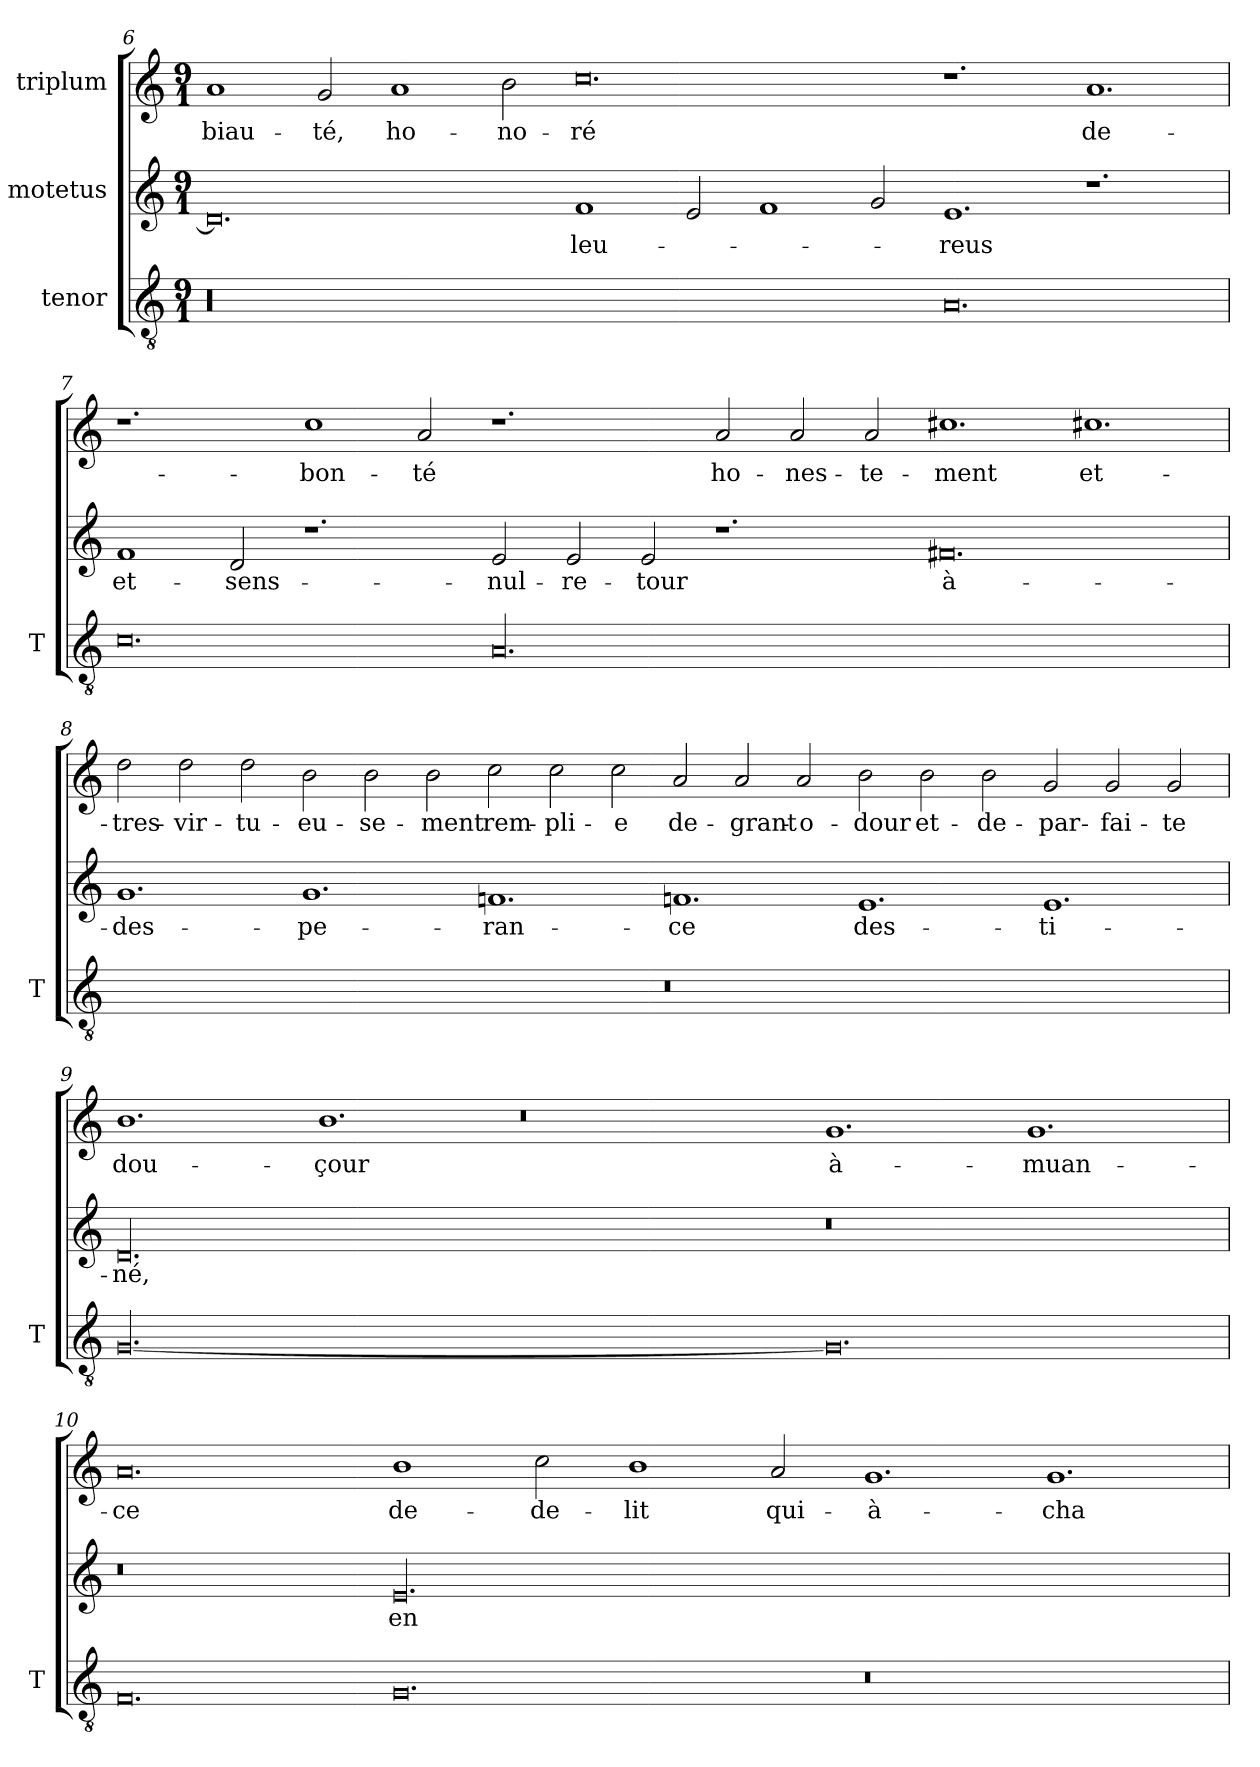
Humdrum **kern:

**kern	**kern	**text	**kern	**text
*part3	*part2	*part2	*part1	*part1
*staff3	*staff2	*staff2	*staff1	*staff1
*I"tenor	*I"motetus	*	*I"triplum	*
*I'T	*	*	*	*
*clefGv2	*clefG2	*	*clefG2	*
*k[]	*k[]	*	*k[]	*
*C:	*C:	*	*C:	*
*M9/1	*M9/1	*	*M9/1	*
=6	=6	=6	=6	=6
00.r	0.d/]	.	1a/	biau-
.	.	.	2g/	-té,
.	.	.	1a/	ho-
.	.	.	2b\	-no-
.	1f/	-leu-	0.cc\	-ré
.	2e/	.	.	.
.	1f/	.	.	.
.	2g/	.	.	.
0.A/	1.e/	-reus	1.r	.
.	1.r	.	1.a/	de-
!!LO:PB:g=z
=7	=7	=7	=7	=7
0.c\	1f/	et-	1.r	.
.	2d/	sens-	.	.
.	1.r	.	1cc\	bon-
.	.	.	2a/	-té
00.A/	2e/	nul-	1.r	.
.	2e/	re-	.	.
.	2e/	-tour	.	.
.	1.r	.	2a/	ho-
.	.	.	2a/	-nes-
.	.	.	2a/	-te-
.	0.f#X/	à-	1.cc#X\	-ment
.	.	.	1.cc#X\	et-
=8	=8	=8	=8	=8
1%9r	1.g/	des-	2dd\	tres-
.	.	.	2dd\	vir-
.	.	.	2dd\	-tu-
.	1.g/	-pe-	2b\	-eu-
.	.	.	2b\	-se-
.	.	.	2b\	-ment
.	1.fn/	-ran-	2cc\	rem-
.	.	.	2cc\	-pli-
.	.	.	2cc\	-e
.	1.fn/	-ce	2a/	de-
.	.	.	2a/	grant-
.	.	.	2a/	o-
.	1.e/	des-	2b\	-dour
.	.	.	2b\	et-
.	.	.	2b\	de-
.	1.e/	-ti-	2g/	par-
.	.	.	2g/	-fai-
.	.	.	2g/	-te
=9	=9	=9	=9	=9
[00.G/	00.d/	-né,	1.b\	dou-
.	.	.	1.b\	-çour
.	.	.	0.r	.
0.G/]	0.r	.	1.g/	à-
.	.	.	1.g/	muan-
=10	=10	=10	=10	=10
0.F/	0.r	.	0.a/	-ce
0.G/	00.e/	en-	1b\	de-
.	.	.	2cc\	de-
.	.	.	1b\	-lit
.	.	.	2a/	qui-
0.r	.	.	1.g/	à-
.	.	.	1.g/	cha-
=	=	=	=	=
*-	*-	*-	*-	*-
